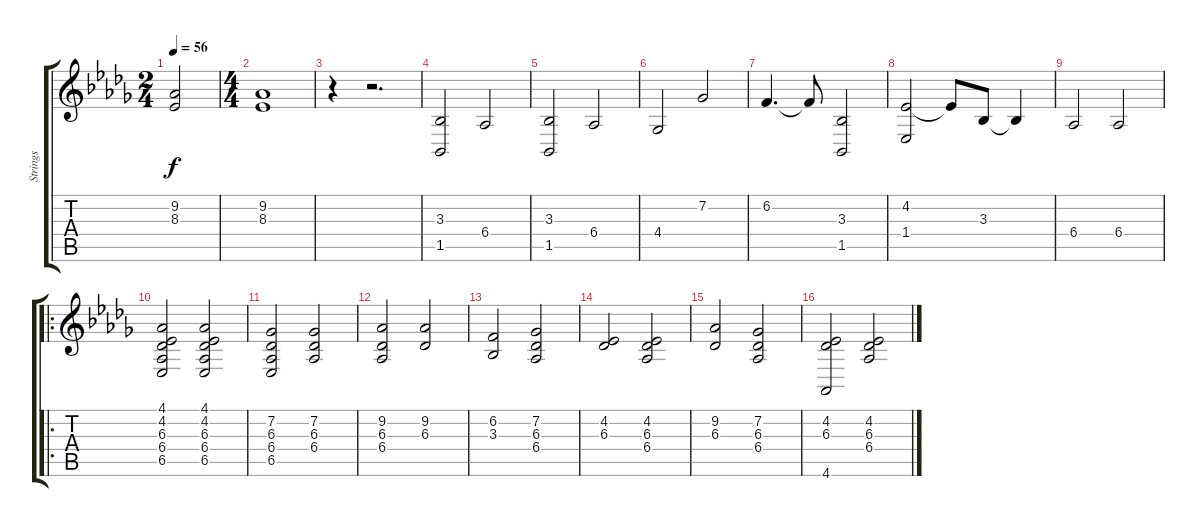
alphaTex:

\track ("Strings" "Strings") {instrument synthstrings1}
\staff {score tabs}
\tuning (E4 B3 G3 D3 A2 E2) {hide}
\ts (2 4)
\tempo 56
\clef g2
\ks bbminor
(9.2 8.3).2{dy f} |
\ts (4 4)
(9.2 8.3).1 |
r.4 r.2{d} |
(3.3 1.5).2 6.4.2 |
(3.3 1.5).2 6.4.2 |
4.4.2 7.2.2 |
6.2.4{d} 6.2{t}.8 (3.3 1.5).2 |
(4.2 1.4).2 4.2{t}.8 3.3.8 3.3{t}.4 |
6.4.2 6.4.2 |
\ro
(4.1 4.2 6.3 6.4 6.5).2 (4.1 4.2 6.3 6.4 6.5).2 |
(7.2 6.3 6.4 6.5).2 (7.2 6.3 6.4).2 |
(9.2 6.3 6.4).2 (9.2 6.3).2 |
(6.2 3.3).2 (7.2 6.3 6.4).2 |
(4.2 6.3).2 (4.2 6.3 6.4).2 |
(9.2 6.3).2 (7.2 6.3 6.4).2 |
(4.2 6.3 4.6).2 (4.2 6.3 6.4).2
